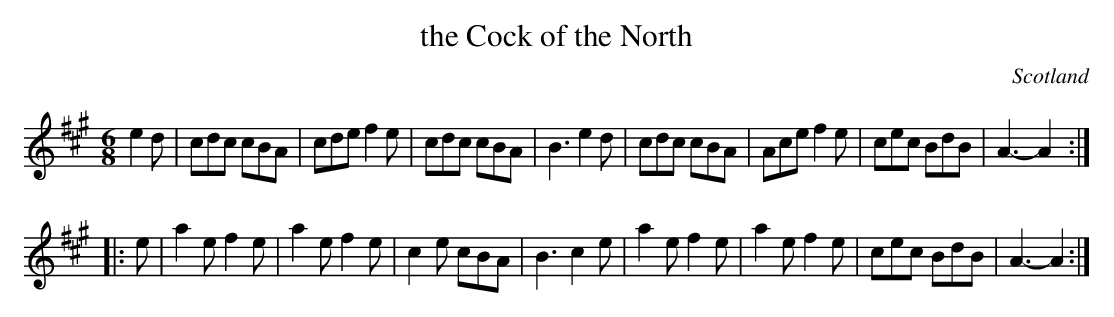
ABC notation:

X:1
T:the Cock of the North
M:6/8
O:Scotland
K:A major
e2d |\
cdc cBA | cde f2e | cdc cBA | B3 e2d |\
cdc cBA | Ace f2e | cec BdB | A3-A2 :|
|:e |\
a2e f2e | a2e f2e | c2e cBA |B3 c2e |\
a2e f2e | a2e f2e | cec BdB | A3-A2 :|
